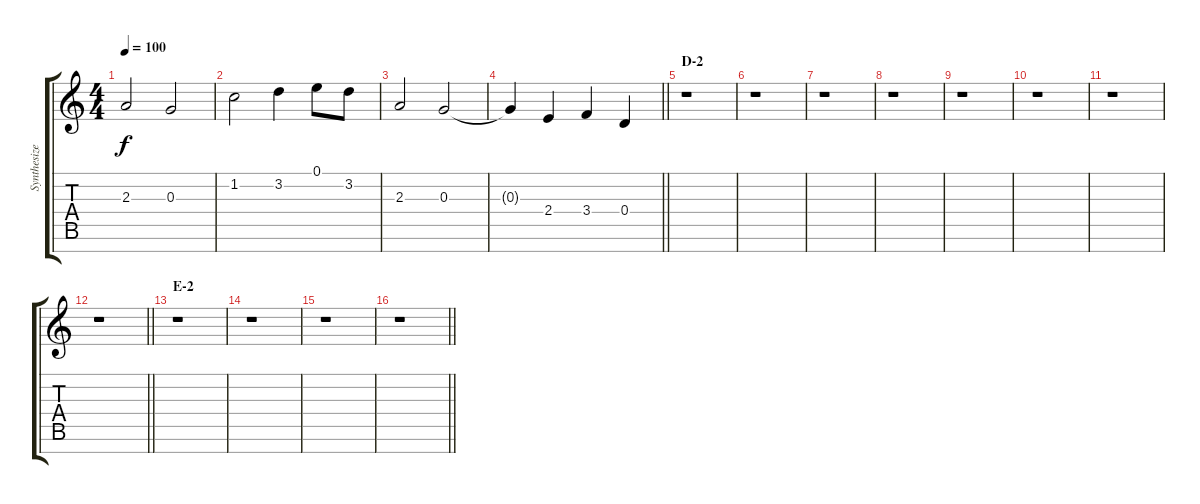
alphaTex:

\track ("Synthesizer" "Synthesize") {instrument lead2sawtooth}
\staff {score tabs}
\tuning (E5 B4 G4 D4 A3 E3 B2) {hide}
\ts (4 4)
\tempo 100
\clef g2
\ks c
2.3.2{dy f} 0.3.2 |
1.2.2 3.2.4 0.1.8 3.2.8 |
2.3.2 0.3.2 |
\barLineRight lightlight
0.3{t}.4 2.4.4 3.4.4 0.4.4 |
\section ("" "D-2")
r.1 |
r.1 |
r.1 |
r.1 |
r.1 |
r.1 |
r.1 |
\barLineRight lightlight
r.1 |
\section ("" "E-2")
r.1 |
r.1 |
r.1 |
\barLineRight lightlight
r.1
